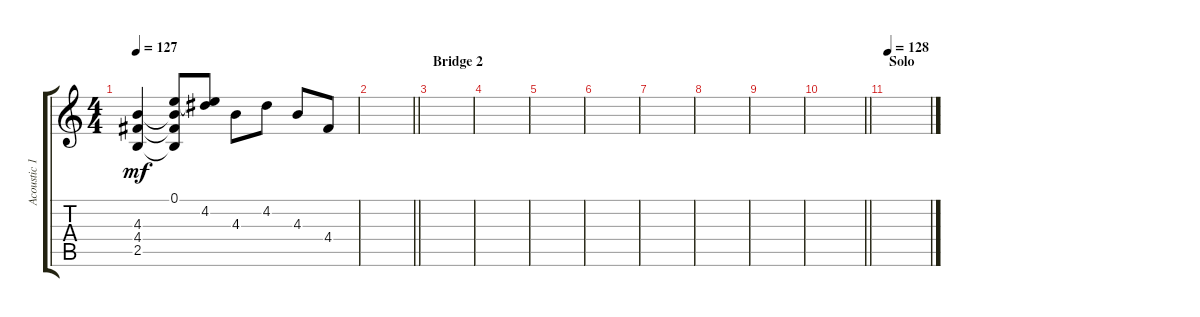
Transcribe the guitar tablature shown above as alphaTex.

\track ("Acoustic 1" "Acoustic 1") {instrument acousticguitarsteel}
\staff {score tabs}
\tuning (E4 B3 G3 D3 A2 E2) {hide}
\ts (4 4)
\tempo 127
\clef g2
\ks c
(4.3 4.4 2.5).4{dy mf} (0.1 4.3{t} 4.4{t} 2.5{t}).8 (0.1{t} 4.2).8 4.3.8 4.2.8 4.3.8 4.4.8 |
\barLineRight lightlight
|
\section ("" "Bridge 2")
|
|
|
|
|
|
|
\barLineRight lightlight
|
\section ("" "Solo")
\tempo 128
